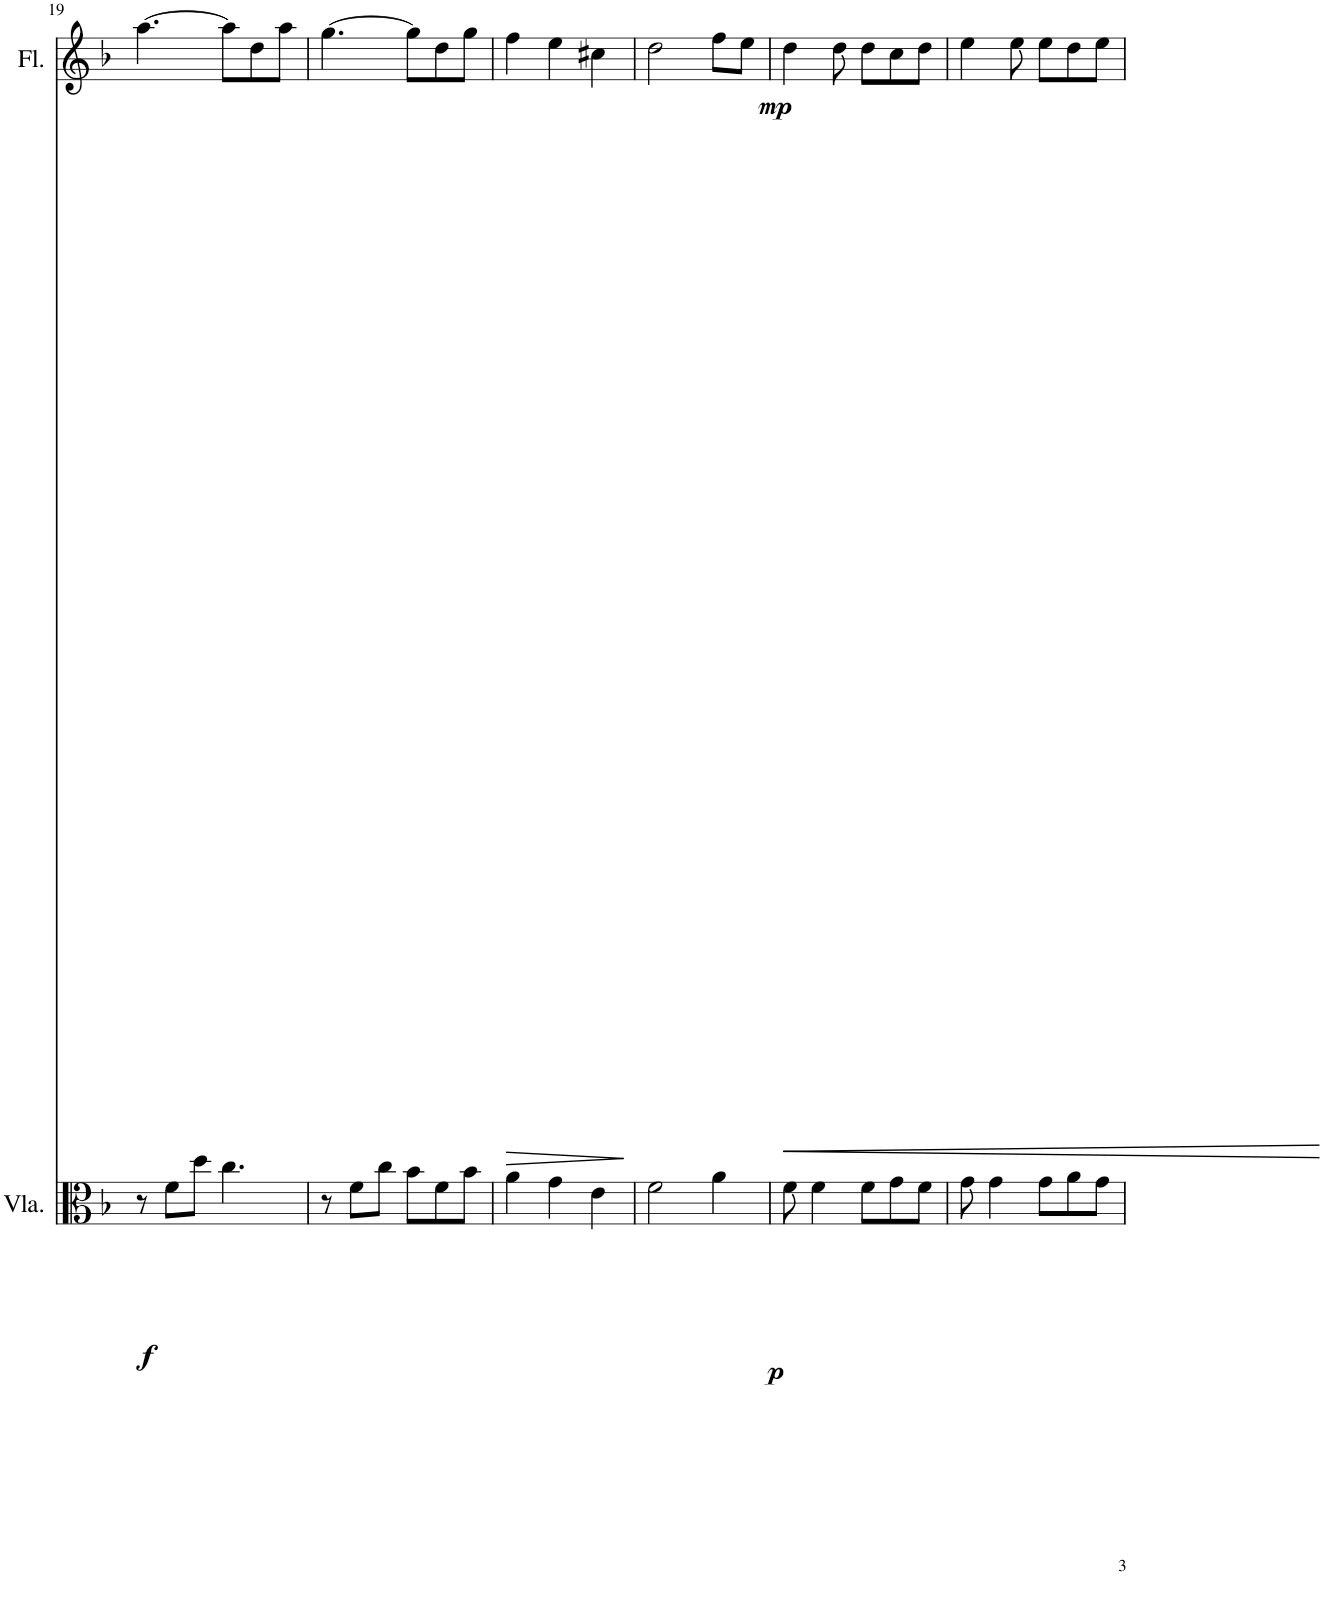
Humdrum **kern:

**kern	**dynam	**kern	**dynam
*part2	*part2	*part1	*part1
*staff2	*staff2	*staff1	*staff1
*I"Viola	*	*I"Flute	*
*I'Vla.	*	*I'Fl.	*
!!LO:PB:g=z
*clefC3	*	*clefG2	*
*k[b-]	*	*k[b-]	*
*M6/8	*	*M6/8	*
=19	=19	=19	=19
!	!LO:DY:b	!	!
8r	f	[4.aa\	.
8f\L	.	.	.
8dd\J	.	.	.
4.cc\	.	8aa\L]	.
.	.	8dd\	.
.	.	8aa\J	.
=20	=20	=20	=20
8r	.	[4.gg\	.
8f\L	.	.	.
8cc\J	.	.	.
8b-\L	.	8gg\L]	.
8f\	.	8dd\	.
8b-\J	.	8gg\J	.
=21	=21	=21	=21
!	!	!	!LO:HP:b
4a\	.	4ff\	>
4g\	.	4ee\	.
4e\	.	4cc#X\	.
.	.	.	]
=22	=22	=22	=22
2f\	.	2dd\	.
!	!LO:DY:b	!	!LO:DY:b
4a\	p	8ff\L	mp
.	.	8ee\J	.
=23	=23	=23	=23
!	!LO:HP:b	!	!LO:HP:b
8f\	<	4dd\	<
4f\	.	.	.
.	.	8dd\	.
8f\L	.	8dd\L	.
8g\	.	8cc\	.
8f\J	.	8dd\J	.
.	[	.	[
=24	=24	=24	=24
8g\	.	4ee\	.
4g\	.	.	.
.	.	8ee\	.
8g\L	.	8ee\L	.
8a\	.	8dd\	.
8g\J	.	8ee\J	.
=	=	=	=
*-	*-	*-	*-
